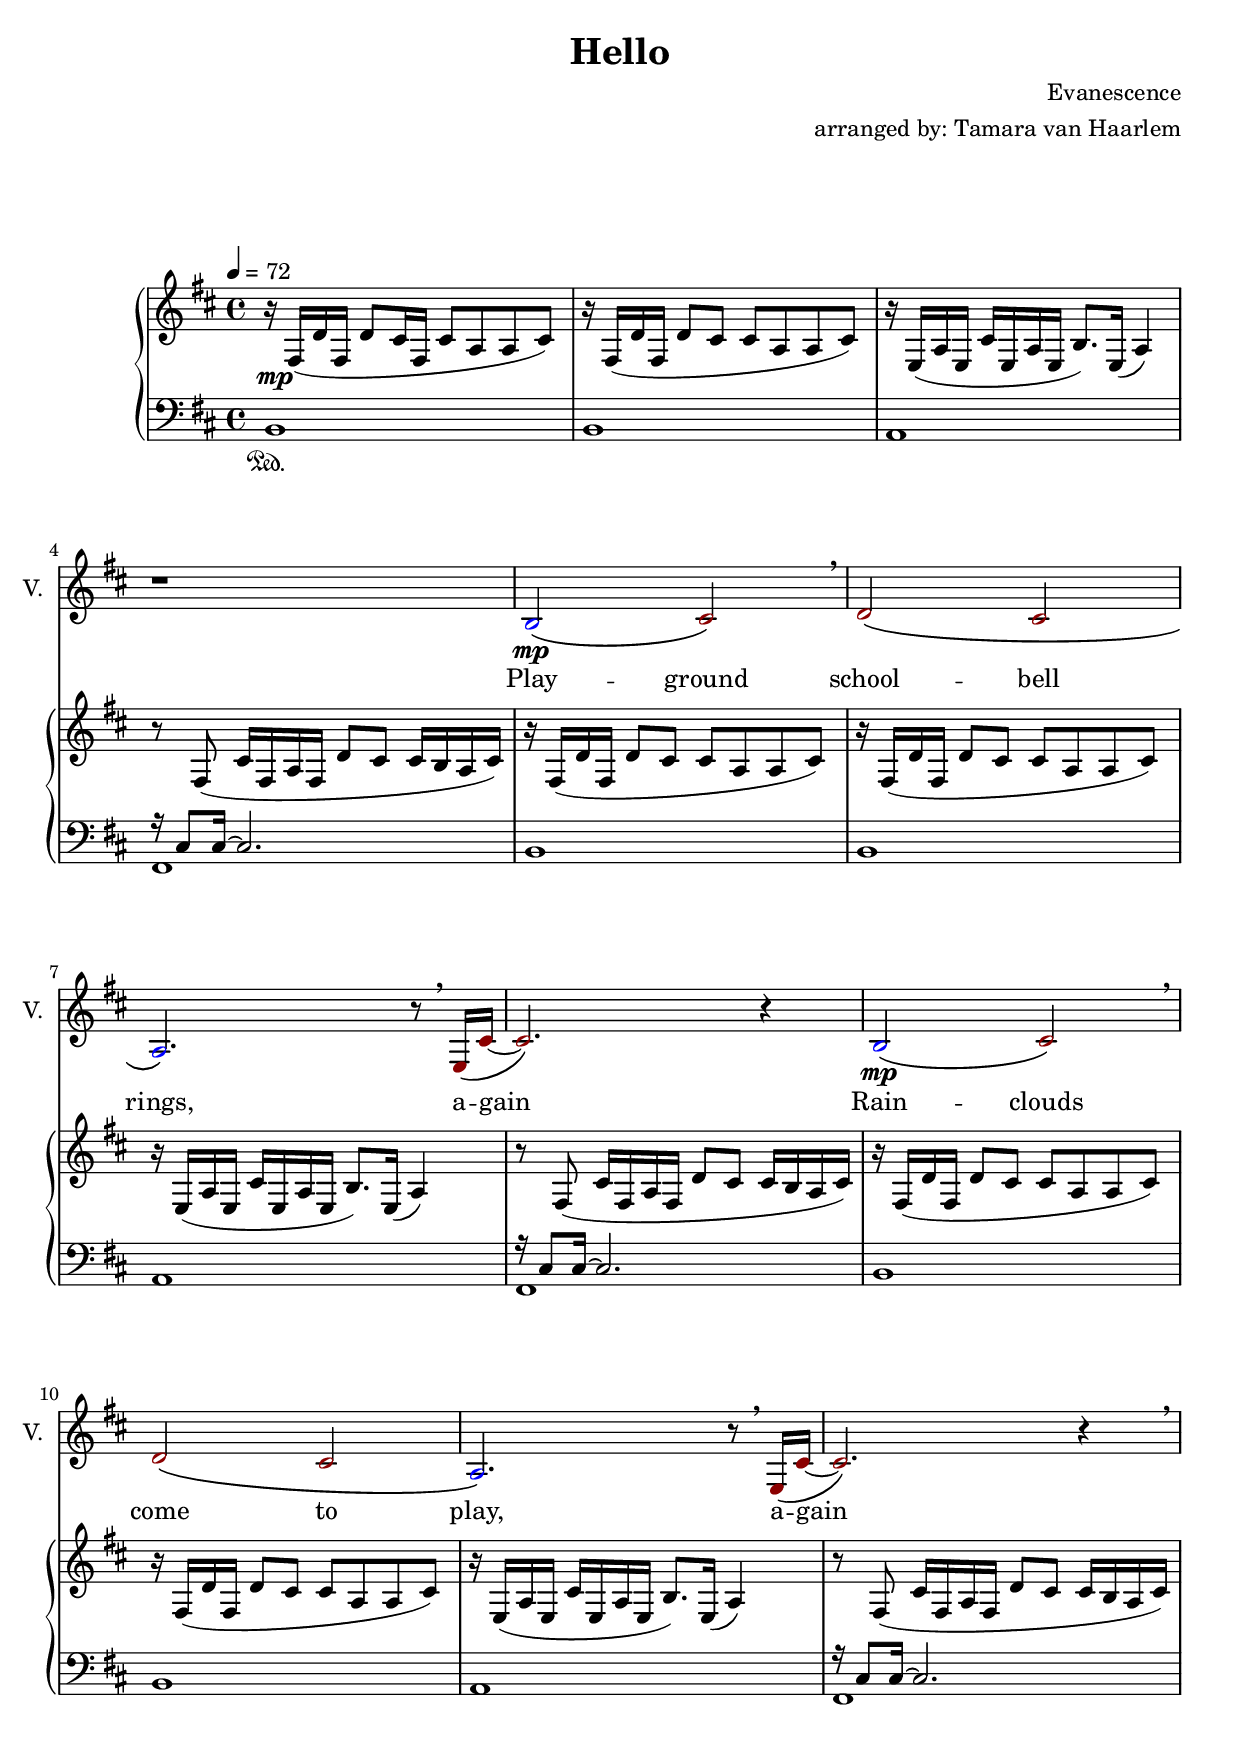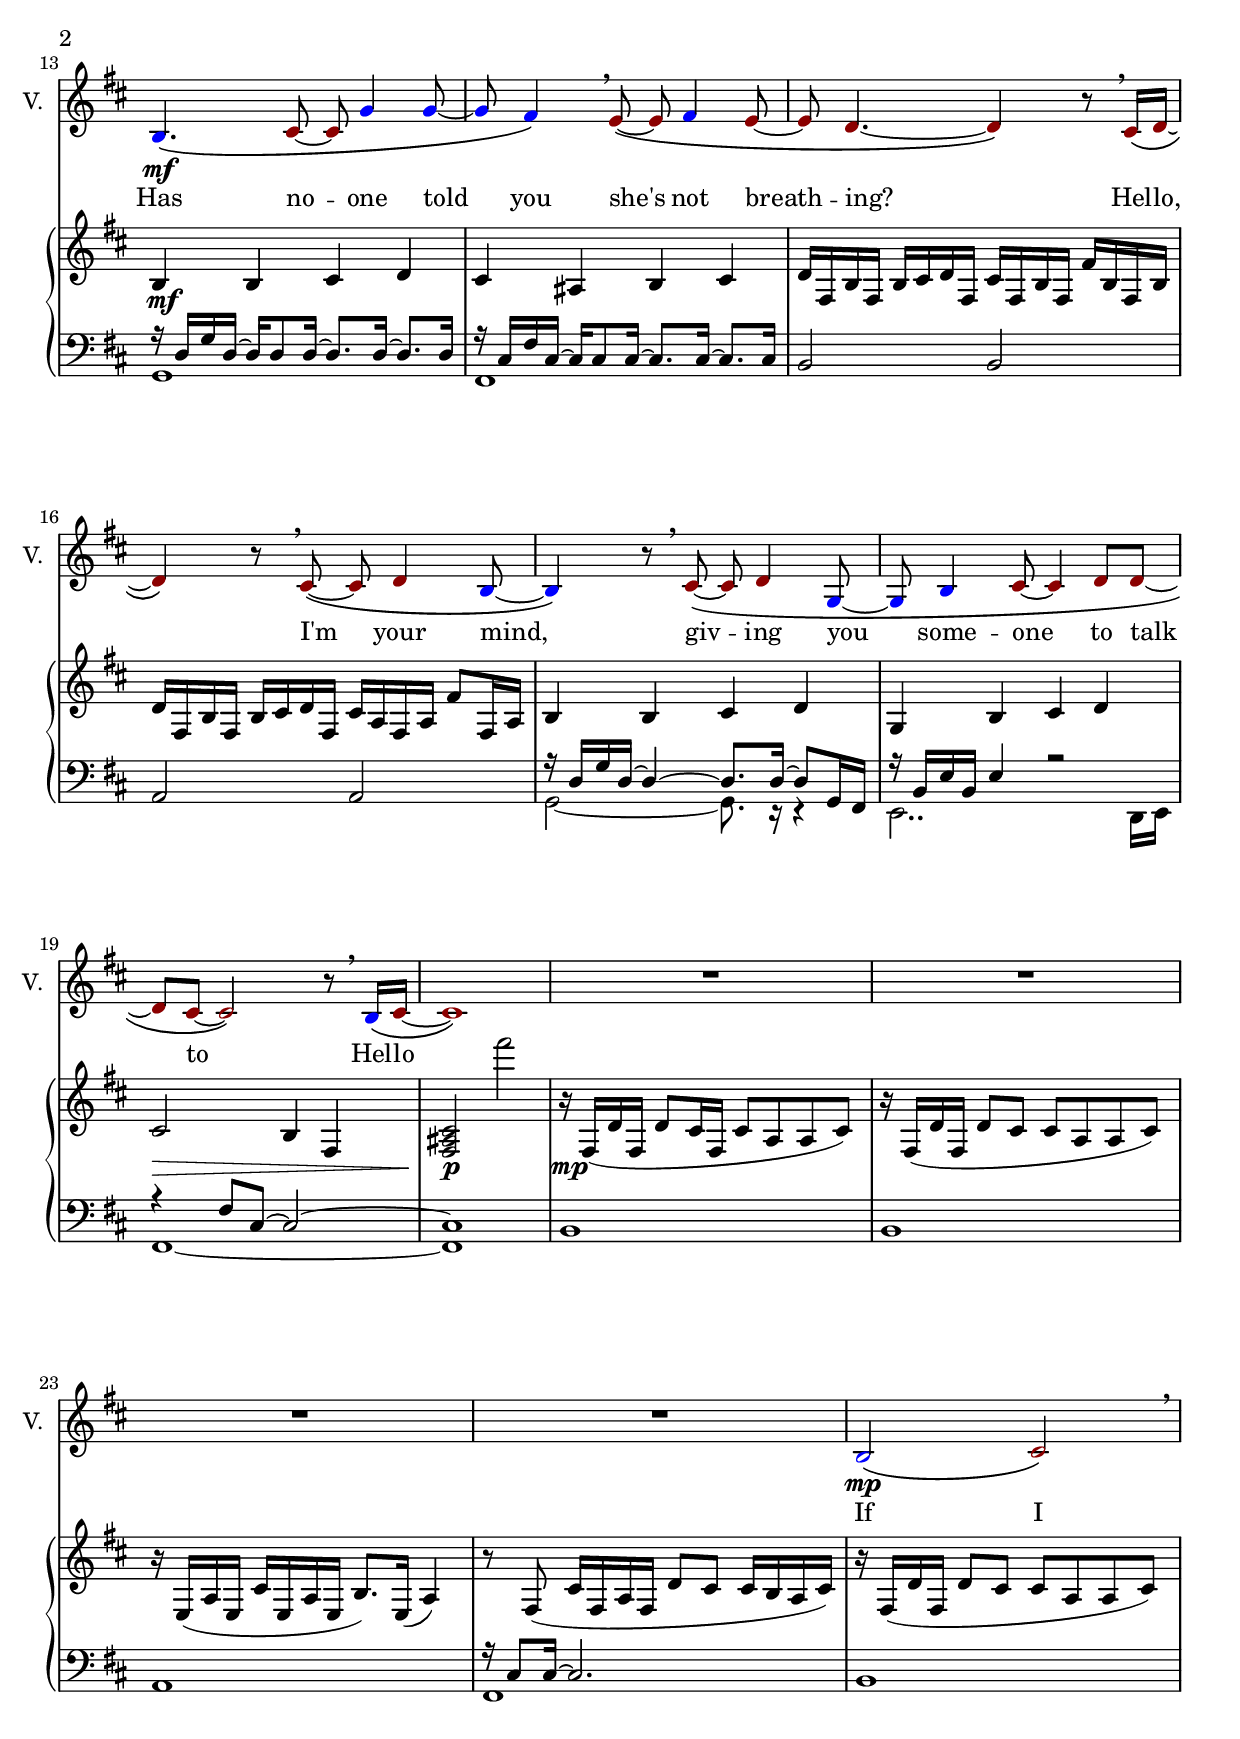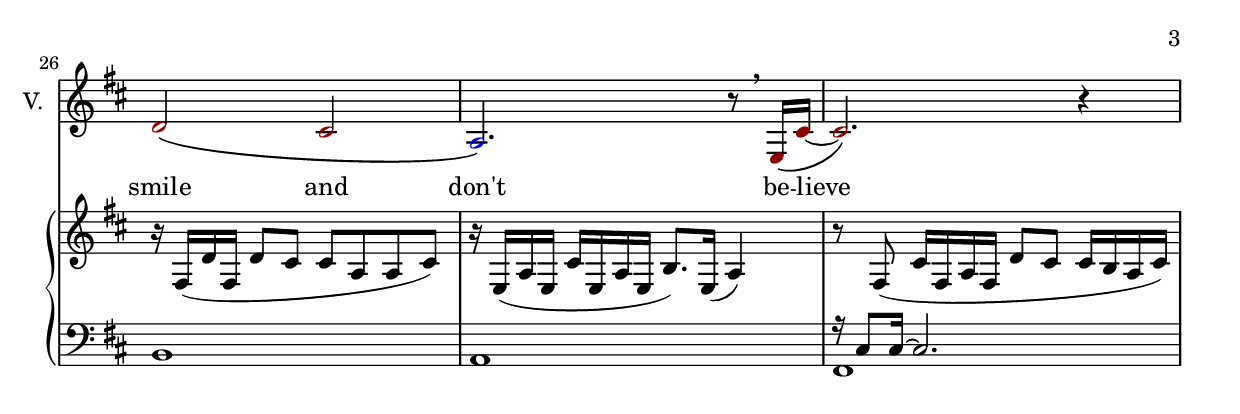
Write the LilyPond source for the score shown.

\include "articulate.ly"
\version "2.19.49"
%Association list of pitches to colors.
#(define color-mapping
  (list
    (cons (ly:make-pitch 0 0 -1/2) (x11-color 'DarkRed))
    (cons (ly:make-pitch 0 0 0) (x11-color 'DarkRed))
    (cons (ly:make-pitch 0 0 1/2) (x11-color 'DarkRed))
    (cons (ly:make-pitch 0 1 -1/2) (x11-color 'DarkRed))
    (cons (ly:make-pitch 0 1 0) (x11-color 'DarkRed))
    (cons (ly:make-pitch 0 1 1/2) (x11-color 'DarkRed))
    (cons (ly:make-pitch 0 2 -1/2) (x11-color 'DarkRed))
    (cons (ly:make-pitch 0 2 0) (x11-color 'DarkRed))
    (cons (ly:make-pitch 0 2 1/2) (x11-color 'DarkRed))
    (cons (ly:make-pitch 0 3 -1/2) (x11-color 'blue))
    (cons (ly:make-pitch 0 3 0) (x11-color 'blue))
    (cons (ly:make-pitch 0 3 1/2) (x11-color 'blue))
    (cons (ly:make-pitch 0 4 -1/2) (x11-color 'blue))
    (cons (ly:make-pitch 0 4 0) (x11-color 'blue))
    (cons (ly:make-pitch 0 4 1/2) (x11-color 'blue))
    (cons (ly:make-pitch 0 5 -1/2) (x11-color 'blue))
    (cons (ly:make-pitch 0 5 0) (x11-color 'blue))
    (cons (ly:make-pitch 0 5 1/2) (x11-color 'blue))
    (cons (ly:make-pitch 0 6 -1/2) (x11-color 'blue))
    (cons (ly:make-pitch 0 6 0) (x11-color 'blue))
    (cons (ly:make-pitch 0 6 1/2) (x11-color 'blue))))

%Compare pitch and alteration (not octave).
#(define (pitch-equals? p1 p2)
  (and
    (= (ly:pitch-alteration p1) (ly:pitch-alteration p2))
    (= (ly:pitch-notename p1) (ly:pitch-notename p2))))

#(define (pitch-to-color pitch)
  (let ((color (assoc pitch color-mapping pitch-equals?)))
    (if color
      (cdr color))))

#(define (color-notehead grob)
  (pitch-to-color
    (ly:event-property (event-cause grob) 'pitch)))

\include "predefined-guitar-fretboards.ly"
\version "2.19.49"

\header {
  title = "Hello"
  composer = "Evanescence"
  arranger = "arranged by: Tamara van Haarlem"
}



voiceStaff= \relative c' {
  \override NoteHead #'color = #color-notehead
  \tempo 4=72 \time 4/4 \key b \minor \clef "treble"
  \repeat unfold 4 r1

  %5
  \repeat unfold 2 {
    b2\mp\( cis\) |
    \breathe d\( cis |
    a2.\) r8 \breathe e16\( cis'~ |
    cis2.\) r4 |
  }

  \barNumberCheck #13
  \breathe b4.\mf\( cis8~ cis g'4 g8~ |
  g fis4\) \breathe e8\(~ e fis4 e8~ |
  e d4.~ d4\) r8 \breathe cis16\( d~ |
  d4\) r8 \breathe cis8\(~ cis d4 b8~ |
  b4\) r8 \breathe cis8\(~ cis d4 g,8~ |
  g b4 cis8~ cis4 d8 d~ |
  d cis~ cis2\) r8 \breathe b16\( cis~ |
  cis1\) |

  \barNumberCheck #21
  R1*4
  b2\mp\( cis\) |
  \breathe d\( cis |
  a2.\) r8 \breathe e16\( cis'~ |
  cis2.\) r4 |



}

cello= \relative c, {
  \tempo 4=72 \time 4/4 \key b \minor \clef bass
}

upperA= \relative c' {
  r16 fis,( d' fis, d'8 cis cis a a cis) |
}
upperB= \relative c' {
  r16 e,( a e cis' e, a e b'8.) e,16( a4) |
}
upperC= \relative c' {
  r8 fis,( cis'16 fis, a fis d'8 cis cis16 b a cis) |
}

upperStaff= \relative c' {
  \tempo 4=72 \time 4/4 \key b \minor
  r16 fis,( d' fis, d'8 cis16 fis, cis'8 a a cis) |
  \upperA
  \upperB
  \upperC

  %5
  \repeat unfold 2 {
    \upperA
    \upperA
    \upperB
    \upperC
  }

  \barNumberCheck #13
  b4 b cis d |
  cis ais b cis |
  d16 fis, b fis b cis d fis, cis' fis, b fis fis' b, fis b |
  d16 fis, b fis b cis d fis, cis' a fis a fis'8 fis,16 a |
  b4 b cis d |
  g, b cis d |
  cis2 b4 fis |
  < fis ais cis>2 fis''' |
  
  \barNumberCheck #21
  r16 fis,,,( d' fis, d'8 cis16 fis, cis'8 a a cis) |
  \upperA
  \upperB
  \upperC

  \upperA
  \upperA
  \upperB
  \upperC


}


lowerStaff= \relative c {
  \tempo 4=72 \time 4/4 \key b \minor \clef bass
  \repeat unfold 3 {
    b1 |
    b |
    a |
    <<
      { \voiceTwo fis }
      \new Voice { \voiceOne r16-\tag midi \mp-\tag midi \sustainOn cis'8 cis16~ cis2. }
    >> \oneVoice |
  }

  \barNumberCheck #13
  <<
    {
      \voiceOne
      r16 d g d~ d d8 d16~ d8. d16~ d8. d16 |
      r16 cis fis cis~ cis cis8 cis16~ cis8. cis16~ cis8. cis16 |
    }
    \new Voice {
      \voiceTwo
      g1-\tag midi \mf-\tag midi \sustainOn  |
      fis |
    }
  >> \oneVoice
  b2 b |
  a a |
  <<
    {
      \voiceOne
      r16 d g d~ d4~ d8. d16~ d8 g,16 fis |
      r16 b e b e4 r2 |
      r4 fis8 cis~ cis2~ |
      cis1 |
    }
    \new Voice {
      \voiceTwo
      g2-\tag midi \mf-\tag midi \sustainOn ~ g8. r16 r4 |
      e2.. d16 e |
      fis1-\tag midi \>~ |
      fis-\tag midi \p |
    }
  >> \oneVoice
  
  \barNumberCheck #21
  \repeat unfold 2 {
    b1 |
    b |
    a |
    <<
      { \voiceTwo fis }
      \new Voice { \voiceOne r16-\tag midi \mf-\tag midi \sustainOn  cis'8 cis16~ cis2. }
    >> \oneVoice |
  }

}

pianoDynamics = {
  s1\mp |
  s1*11 |
  s1\mf |
  s1*5 |
  s1\> |
  s1\p |

  \barNumberCheck #21
  s1\mp |
}

pianoPedal = {
  s1\sustainOn
}

myChords= \chordmode {
}

\book {
  \bookOutputSuffix "sheet"
  \score {
    <<
      \new ChordNames { \myChords }
      \new FretBoards { \myChords }
      \new Staff = "voice" <<
        \set Staff.instrumentName = \markup { "Voice" }
        \set Staff.shortInstrumentName = \markup { "V." }
        \set Staff.midiInstrument = "choir aahs"
        \voiceStaff
        \addlyrics {
          Play -- ground school -- bell rings, a -- gain
          Rain -- clouds come to play, a -- gain

          Has no -- one told you she's not breath -- ing?
          Hel -- lo, I'm your mind, giv -- ing you some -- one to talk to
          Hel -- lo

          If I smile and don't be -- lieve

        }
      >>
      \new Staff = "cello" <<
        \set Staff.instrumentName = \markup { "ViolonCello" }
        \set Staff.shortInstrumentName = \markup { "C." }
        \set Staff.midiInstrument = "cello"
        \cello
      >>
      \new PianoStaff = "piano" <<
        \new Staff {
          \set Staff.midiInstrument = "acoustic grand"
          \removeWithTag midi \upperStaff
        }
        \new Dynamics \pianoDynamics
        \new Staff {
          \set Staff.midiInstrument = "acoustic grand"
          \removeWithTag midi \lowerStaff
        }
        \new Dynamics \pianoPedal
      >>
    >>
    \layout {
      \context {
        \Staff \RemoveEmptyStaves
        \override VerticalAxisGroup #'remove-first = ##t
      }
      \context {
        \PianoStaff
        \accepts Dynamics
        % \override VerticalAlignment #'forced-distance = #7
      }
    }
  }
}
\book {
  \bookOutputSuffix "midi"
  \score {
    \unfoldRepeats \articulate <<
      \new Staff = "voice" <<
        \set Staff.instrumentName = \markup { "Voice" }
        \set Staff.shortInstrumentName = \markup { "V." }
        \set Staff.midiInstrument = "choir aahs"
        \voiceStaff
      >>
      \new Staff = "cello" <<
        \set Staff.instrumentName = \markup { "ViolonCello" }
        \set Staff.shortInstrumentName = \markup { "C." }
        \set Staff.midiInstrument = "cello"
        \cello
      >>
      \new PianoStaff = "piano" <<
        \new Staff {
          \set Staff.midiInstrument = "acoustic grand"
          \new Voice <<
            \new Dynamics \pianoDynamics
            \upperStaff
            \new Dynamics \pianoPedal
          >>
        }
        \new Staff {
          \set Staff.midiInstrument = "acoustic grand"
          \new Voice <<
            \new Dynamics \pianoDynamics
            \lowerStaff
            \new Dynamics \pianoPedal
          >>
        }
      >>
    >>
    \midi {
      \context {
        \type "Performer_group"
        \name Dynamics
        \consists "Dynamic_performer"
        \consists "Piano_pedal_performer"
      }
      \context {
        \Voice
        \accepts Dynamics
      }
    }
  }
}
